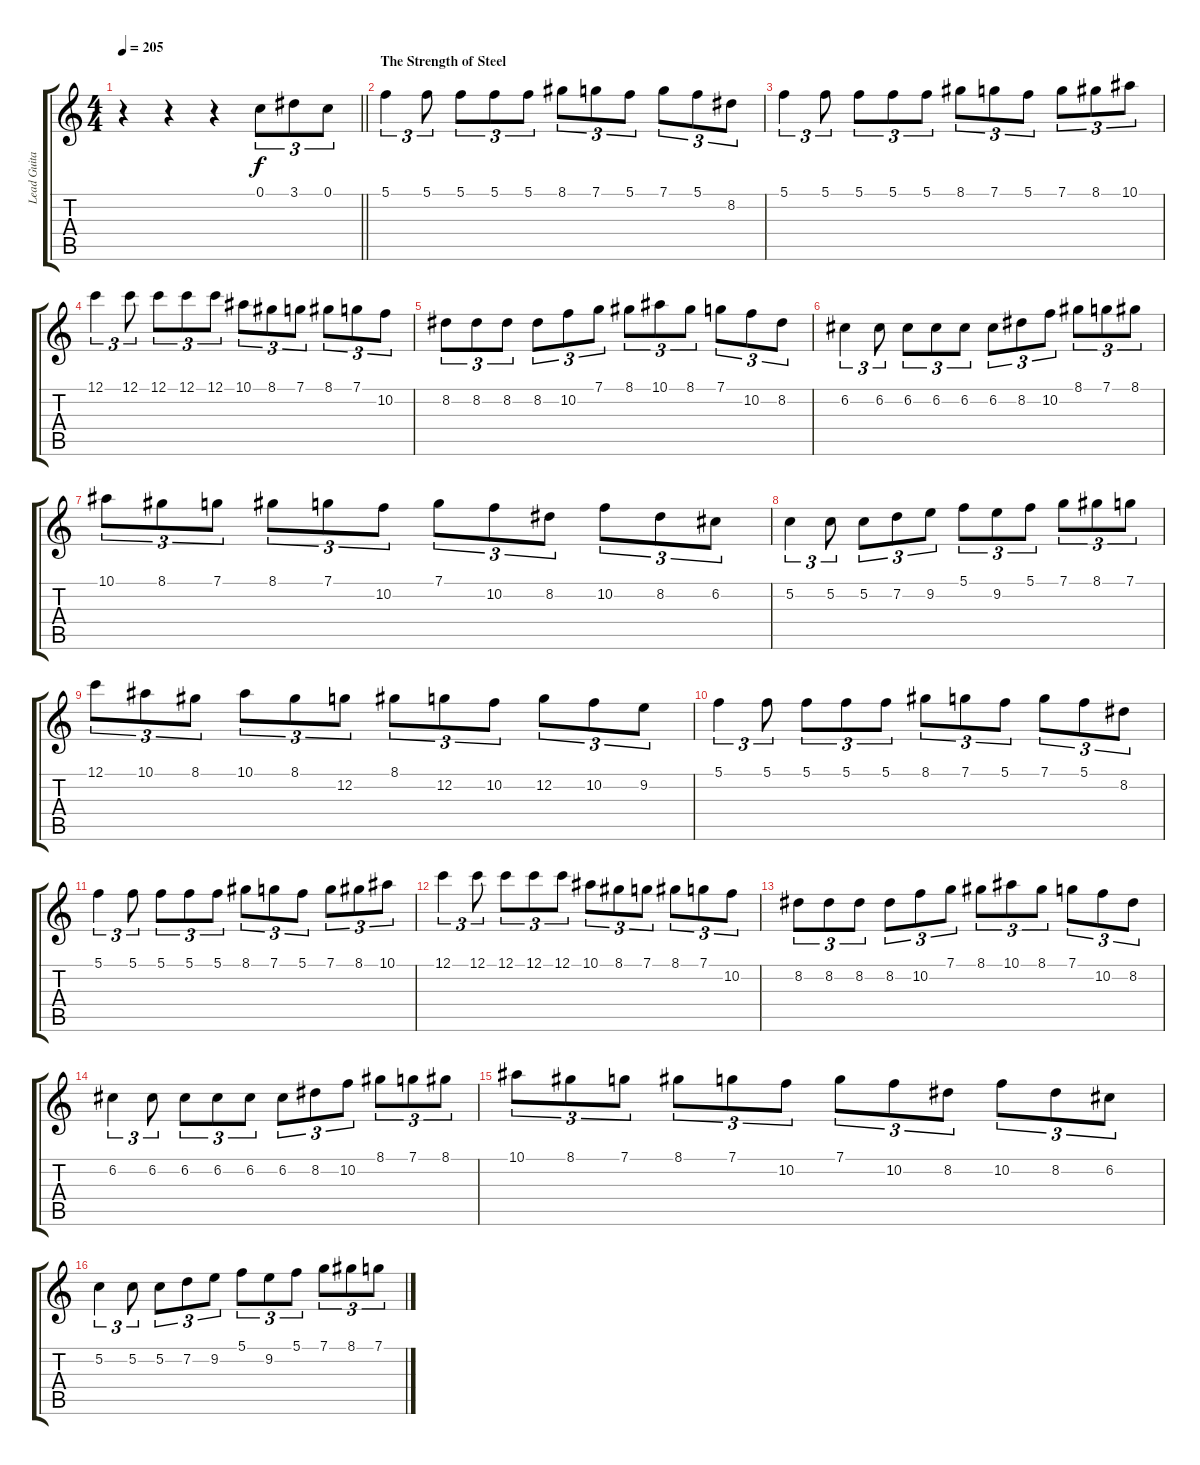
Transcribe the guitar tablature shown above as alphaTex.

\track ("Lead Guitar" "Lead Guita") {instrument distortionguitar}
\staff {score tabs}
\tuning (C4 G3 Eb3 Bb2 F2 C2) {hide}
\ts (4 4)
\tempo 205
\clef g2
\barLineRight lightlight
\ks c
r.4{dy f} r.4 r.4 0.1.8{tu (3 2)} 3.1.8{tu (3 2)} 0.1.8{tu (3 2)} |
\section ("" "The Strength of Steel")
5.1.4{tu (3 2)} 5.1.8{tu (3 2)} 5.1.8{tu (3 2)} 5.1.8{tu (3 2)} 5.1.8{tu (3 2)} 8.1.8{tu (3 2)} 7.1.8{tu (3 2)} 5.1.8{tu (3 2)} 7.1.8{tu (3 2)} 5.1.8{tu (3 2)} 8.2.8{tu (3 2)} |
5.1.4{tu (3 2)} 5.1.8{tu (3 2)} 5.1.8{tu (3 2)} 5.1.8{tu (3 2)} 5.1.8{tu (3 2)} 8.1.8{tu (3 2)} 7.1.8{tu (3 2)} 5.1.8{tu (3 2)} 7.1.8{tu (3 2)} 8.1.8{tu (3 2)} 10.1.8{tu (3 2)} |
12.1.4{tu (3 2)} 12.1.8{tu (3 2)} 12.1.8{tu (3 2)} 12.1.8{tu (3 2)} 12.1.8{tu (3 2)} 10.1.8{tu (3 2)} 8.1.8{tu (3 2)} 7.1.8{tu (3 2)} 8.1.8{tu (3 2)} 7.1.8{tu (3 2)} 10.2.8{tu (3 2)} |
8.2.8{tu (3 2)} 8.2.8{tu (3 2)} 8.2.8{tu (3 2)} 8.2.8{tu (3 2)} 10.2.8{tu (3 2)} 7.1.8{tu (3 2)} 8.1.8{tu (3 2)} 10.1.8{tu (3 2)} 8.1.8{tu (3 2)} 7.1.8{tu (3 2)} 10.2.8{tu (3 2)} 8.2.8{tu (3 2)} |
6.2.4{tu (3 2)} 6.2.8{tu (3 2)} 6.2.8{tu (3 2)} 6.2.8{tu (3 2)} 6.2.8{tu (3 2)} 6.2.8{tu (3 2)} 8.2.8{tu (3 2)} 10.2.8{tu (3 2)} 8.1.8{tu (3 2)} 7.1.8{tu (3 2)} 8.1.8{tu (3 2)} |
10.1.8{tu (3 2)} 8.1.8{tu (3 2)} 7.1.8{tu (3 2)} 8.1.8{tu (3 2)} 7.1.8{tu (3 2)} 10.2.8{tu (3 2)} 7.1.8{tu (3 2)} 10.2.8{tu (3 2)} 8.2.8{tu (3 2)} 10.2.8{tu (3 2)} 8.2.8{tu (3 2)} 6.2.8{tu (3 2)} |
5.2.4{tu (3 2)} 5.2.8{tu (3 2)} 5.2.8{tu (3 2)} 7.2.8{tu (3 2)} 9.2.8{tu (3 2)} 5.1.8{tu (3 2)} 9.2.8{tu (3 2)} 5.1.8{tu (3 2)} 7.1.8{tu (3 2)} 8.1.8{tu (3 2)} 7.1.8{tu (3 2)} |
12.1.8{tu (3 2)} 10.1.8{tu (3 2)} 8.1.8{tu (3 2)} 10.1.8{tu (3 2)} 8.1.8{tu (3 2)} 12.2.8{tu (3 2)} 8.1.8{tu (3 2)} 12.2.8{tu (3 2)} 10.2.8{tu (3 2)} 12.2.8{tu (3 2)} 10.2.8{tu (3 2)} 9.2.8{tu (3 2)} |
5.1.4{tu (3 2)} 5.1.8{tu (3 2)} 5.1.8{tu (3 2)} 5.1.8{tu (3 2)} 5.1.8{tu (3 2)} 8.1.8{tu (3 2)} 7.1.8{tu (3 2)} 5.1.8{tu (3 2)} 7.1.8{tu (3 2)} 5.1.8{tu (3 2)} 8.2.8{tu (3 2)} |
5.1.4{tu (3 2)} 5.1.8{tu (3 2)} 5.1.8{tu (3 2)} 5.1.8{tu (3 2)} 5.1.8{tu (3 2)} 8.1.8{tu (3 2)} 7.1.8{tu (3 2)} 5.1.8{tu (3 2)} 7.1.8{tu (3 2)} 8.1.8{tu (3 2)} 10.1.8{tu (3 2)} |
12.1.4{tu (3 2)} 12.1.8{tu (3 2)} 12.1.8{tu (3 2)} 12.1.8{tu (3 2)} 12.1.8{tu (3 2)} 10.1.8{tu (3 2)} 8.1.8{tu (3 2)} 7.1.8{tu (3 2)} 8.1.8{tu (3 2)} 7.1.8{tu (3 2)} 10.2.8{tu (3 2)} |
8.2.8{tu (3 2)} 8.2.8{tu (3 2)} 8.2.8{tu (3 2)} 8.2.8{tu (3 2)} 10.2.8{tu (3 2)} 7.1.8{tu (3 2)} 8.1.8{tu (3 2)} 10.1.8{tu (3 2)} 8.1.8{tu (3 2)} 7.1.8{tu (3 2)} 10.2.8{tu (3 2)} 8.2.8{tu (3 2)} |
6.2.4{tu (3 2)} 6.2.8{tu (3 2)} 6.2.8{tu (3 2)} 6.2.8{tu (3 2)} 6.2.8{tu (3 2)} 6.2.8{tu (3 2)} 8.2.8{tu (3 2)} 10.2.8{tu (3 2)} 8.1.8{tu (3 2)} 7.1.8{tu (3 2)} 8.1.8{tu (3 2)} |
10.1.8{tu (3 2)} 8.1.8{tu (3 2)} 7.1.8{tu (3 2)} 8.1.8{tu (3 2)} 7.1.8{tu (3 2)} 10.2.8{tu (3 2)} 7.1.8{tu (3 2)} 10.2.8{tu (3 2)} 8.2.8{tu (3 2)} 10.2.8{tu (3 2)} 8.2.8{tu (3 2)} 6.2.8{tu (3 2)} |
5.2.4{tu (3 2)} 5.2.8{tu (3 2)} 5.2.8{tu (3 2)} 7.2.8{tu (3 2)} 9.2.8{tu (3 2)} 5.1.8{tu (3 2)} 9.2.8{tu (3 2)} 5.1.8{tu (3 2)} 7.1.8{tu (3 2)} 8.1.8{tu (3 2)} 7.1.8{tu (3 2)}
